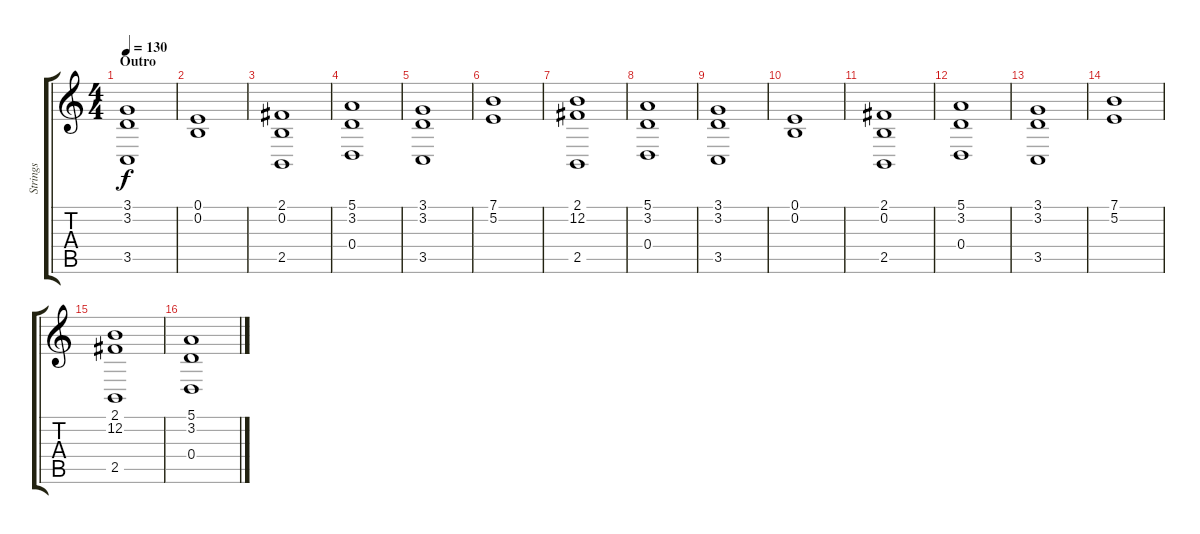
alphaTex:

\track ("Strings" "Strings") {instrument stringensemble1}
\staff {score tabs}
\tuning (E4 B3 G3 D3 A2 E2) {hide}
\ts (4 4)
\section ("" "Outro")
\tempo 130
\clef g2
\ks c
(3.1 3.2 3.5).1{dy f volume 9} |
(0.1 0.2).1 |
(2.1 0.2 2.5).1 |
(5.1 3.2 0.4).1 |
(3.1 3.2 3.5).1 |
(7.1 5.2).1 |
(2.1 12.2 2.5).1 |
(5.1 3.2 0.4).1 |
(3.1 3.2 3.5).1 |
(0.1 0.2).1 |
(2.1 0.2 2.5).1 |
(5.1 3.2 0.4).1 |
(3.1 3.2 3.5).1 |
(7.1 5.2).1 |
(2.1 12.2 2.5).1 |
(5.1 3.2 0.4).1
